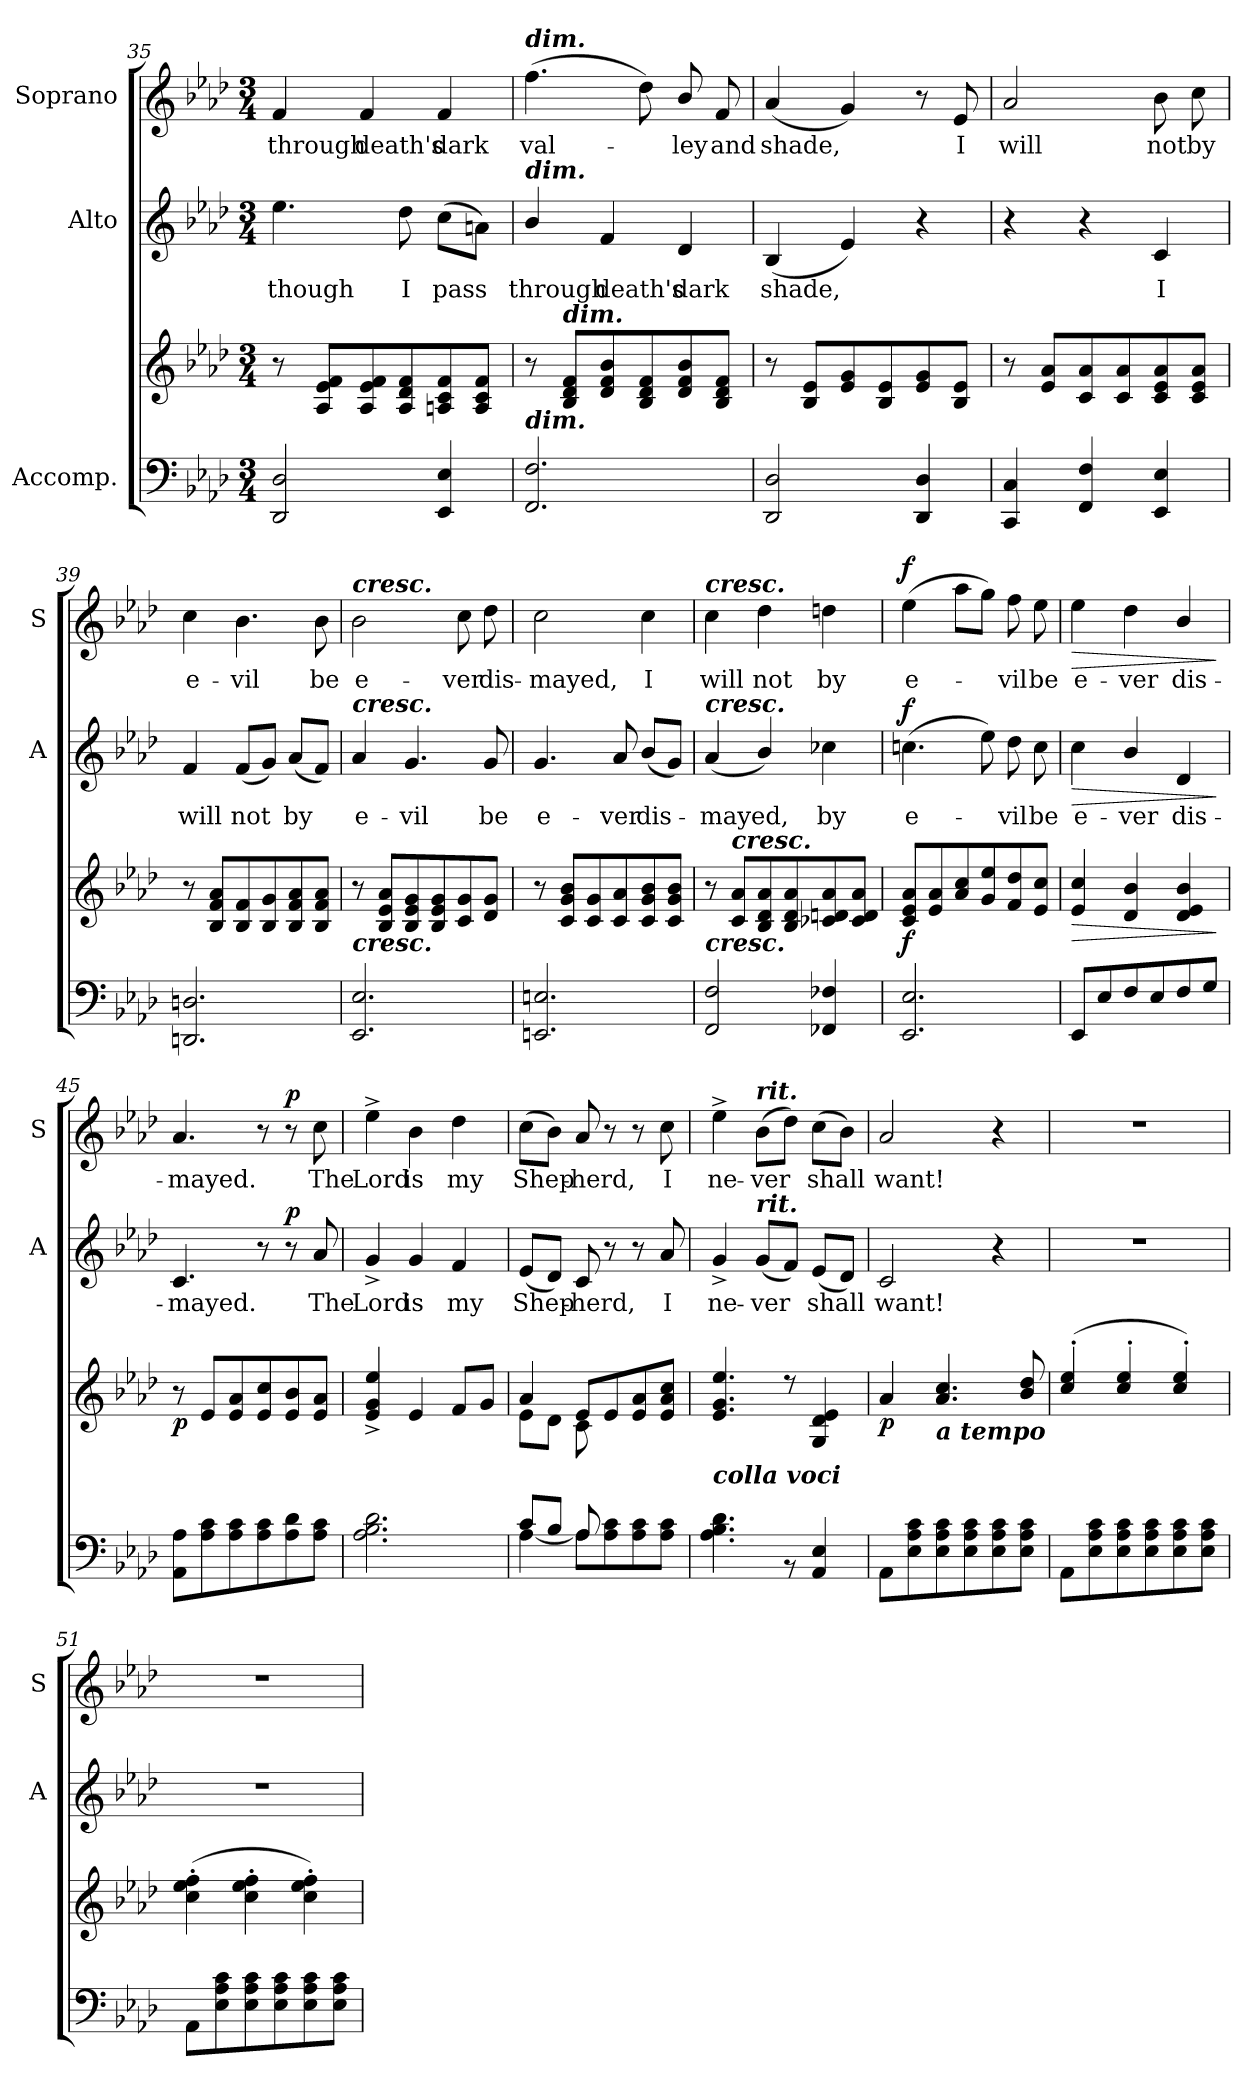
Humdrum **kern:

**kern	**kern	**dynam	**kern	**text	**dynam	**kern	**text	**dynam
*part3	*part3	*part3	*part2	*part2	*part2	*part1	*part1	*part1
*staff4	*staff3	*staff3/4	*staff2	*staff2	*staff2	*staff1	*staff1	*staff1
*I"Accomp.	*	*	*I"Alto	*	*	*I"Soprano	*	*
*	*	*	*I'A	*	*	*I'S	*	*
!!LO:LB:g=z
*clefF4	*clefG2	*	*clefG2	*	*	*clefG2	*	*
*k[b-e-a-d-]	*k[b-e-a-d-]	*	*k[b-e-a-d-]	*	*	*k[b-e-a-d-]	*	*
*A-:	*A-:	*	*A-:	*	*	*A-:	*	*
*M3/4	*M3/4	*	*M3/4	*	*	*M3/4	*	*
=35	=35	=35	=35	=35	=35	=35	=35	=35
!	!	!	!	!LO:LY:b	!	!	!LO:LY:b	!
2DD- 2D-	8r	.	4.ee-	though	.	4f	through	.
.	8A- 8e- 8fL	.	.	.	.	.	.	.
!	!	!	!	!	!	!	!LO:LY:b	!
.	8A- 8e- 8f	.	.	.	.	4f	death's	.
!	!	!	!	!LO:LY:b	!	!	!	!
.	8A- 8d- 8f	.	8dd-	I	.	.	.	.
!	!	!	!	!LO:LY:b	!	!	!LO:LY:b	!
4EE- 4E-	8An 8c 8f	.	(>8ccL	pass	.	4f	dark	.
.	8A 8c 8fJ	.	8anJ)	.	.	.	.	.
=36	=36	=36	=36	=36	=36	=36	=36	=36
!	!	!	!	!	!	!LO:TX:a:Bi:t=dim.	!	!
!	!	!	!LO:TX:a:Bi:t=dim.	!	!	!	!	!
!LO:TX:a:Bi:t=dim.	!	!	!	!	!	!	!	!
!	!	!	!	!LO:LY:b	!	!	!LO:LY:b	!
2.FF 2.F	8r	.	4b-/	through	.	(>4.ff	val-	.
!	!LO:TX:a:Bi:t=dim.	!	!	!	!	!	!	!
.	8B- 8d- 8fL	.	.	.	.	.	.	.
!	!	!	!	!LO:LY:b	!	!	!	!
.	8d- 8f 8b-	.	4f	death's	.	.	.	.
.	8B- 8d- 8f	.	.	.	.	8dd-)	.	.
!	!	!	!	!LO:LY:b	!	!	!LO:LY:b	!
.	8d- 8f 8b-	.	4d-	dark	.	8b-/	ley	.
!	!	!	!	!	!	!	!LO:LY:b	!
.	8B- 8d- 8fJ	.	.	.	.	8f	and	.
=37	=37	=37	=37	=37	=37	=37	=37	=37
!	!	!	!	!LO:LY:b	!	!	!LO:LY:b	!
2DD- 2D-	8r	.	(<4B-	shade,	.	(<4a-	shade,	.
.	8B- 8e-L	.	.	.	.	.	.	.
.	8e- 8g	.	4e-)	.	.	4g)	.	.
.	8B- 8e-	.	.	.	.	.	.	.
4DD- 4D-	8e- 8g	.	4r	.	.	8r	.	.
!	!	!	!	!	!	!	!LO:LY:b	!
.	8B- 8e-J	.	.	.	.	8e-	I	.
=38	=38	=38	=38	=38	=38	=38	=38	=38
!	!	!	!	!	!	!	!LO:LY:b	!
4CC 4C	8r	.	4r	.	.	2a-	will	.
.	8e- 8a-L	.	.	.	.	.	.	.
4FF 4F	8c 8a-	.	4r	.	.	.	.	.
.	8c 8a-	.	.	.	.	.	.	.
!	!	!	!	!LO:LY:b	!	!	!LO:LY:b	!
4EE- 4E-	8c 8e- 8a-	.	4c	I	.	8b-	not	.
!	!	!	!	!	!	!	!LO:LY:b	!
.	8c 8e- 8a-J	.	.	.	.	8cc	by	.
=39	=39	=39	=39	=39	=39	=39	=39	=39
!	!	!	!	!LO:LY:b	!	!	!LO:LY:b	!
2.DDn 2.Dn	8r	.	4f	will	.	4cc	e-	.
.	8B- 8f 8a-L	.	.	.	.	.	.	.
!	!	!	!	!LO:LY:b	!	!	!LO:LY:b	!
.	8B- 8f	.	(<8fL	not	.	4.b-	-vil	.
.	8B- 8g	.	8gJ)	.	.	.	.	.
!	!	!	!	!LO:LY:b	!	!	!	!
.	8B- 8f 8a-	.	(<8a-L	by	.	.	.	.
!	!	!	!	!	!	!	!LO:LY:b	!
.	8B- 8f 8a-J	.	8fJ)	.	.	8b-	be	.
!!LO:LB:g=z
=40	=40	=40	=40	=40	=40	=40	=40	=40
!	!	!	!	!	!	!LO:TX:a:Bi:t=cresc.	!	!
!	!	!	!LO:TX:a:Bi:t=cresc.	!	!	!	!	!
!	!LO:TX:b:Bi:t=cresc.	!	!	!	!	!	!	!
!	!	!	!	!LO:LY:b	!	!	!LO:LY:b	!
2.EE- 2.E-	8r	.	4a-	e-	.	2b-	e-	.
.	8B- 8e- 8a-L	.	.	.	.	.	.	.
!	!	!	!	!LO:LY:b	!	!	!	!
.	8B- 8e- 8g	.	4.g	-vil	.	.	.	.
.	8B- 8e- 8g	.	.	.	.	.	.	.
!	!	!	!	!	!	!	!LO:LY:b	!
.	8c 8g	.	.	.	.	8cc	-ver	.
!	!	!	!	!LO:LY:b	!	!	!LO:LY:b	!
.	8d- 8gJ	.	8g	be	.	8dd-	dis-	.
=41	=41	=41	=41	=41	=41	=41	=41	=41
!	!	!	!	!LO:LY:b	!	!	!LO:LY:b	!
2.EEn 2.En	8r	.	4.g	e-	.	2cc	-mayed,	.
.	8c 8g 8b-L	.	.	.	.	.	.	.
.	8c 8g	.	.	.	.	.	.	.
!	!	!	!	!LO:LY:b	!	!	!	!
.	8c 8a-	.	8a-	-ver	.	.	.	.
!	!	!	!	!LO:LY:b	!	!	!LO:LY:b	!
.	8c 8g 8b-	.	(<8b-L	dis-	.	4cc	I	.
.	8c 8g 8b-J	.	8gJ)	.	.	.	.	.
=42	=42	=42	=42	=42	=42	=42	=42	=42
!	!	!	!	!	!	!LO:TX:a:Bi:t=cresc.	!	!
!	!	!	!LO:TX:a:Bi:t=cresc.	!	!	!	!	!
!LO:TX:a:Bi:t=cresc.	!	!	!	!	!	!	!	!
!	!	!	!	!LO:LY:b	!	!	!LO:LY:b	!
2FF 2F	8r	.	(<4a-	mayed,	.	4cc	will	.
!	!LO:TX:a:Bi:t=cresc.	!	!	!	!	!	!	!
.	8c 8a-L	.	.	.	.	.	.	.
!	!	!	!	!	!	!	!LO:LY:b	!
.	8B- 8d- 8a-	.	4b-/)	.	.	4dd-	not	.
.	8B- 8d- 8a-	.	.	.	.	.	.	.
!	!	!	!	!LO:LY:b	!	!	!LO:LY:b	!
4FF-X 4F-X	8c-X 8dn 8a-	.	4cc-X	by	.	4ddn	by	.
.	8c- 8d 8a-J	.	.	.	.	.	.	.
=43	=43	=43	=43	=43	=43	=43	=43	=43
!	!	!LO:DY:b	!	!LO:LY:b	!LO:DY:b	!	!LO:LY:b	!LO:DY:b
2.EE- 2.E-	8c 8e- 8a-L	f	(>4.ccn	e-	f	(>4ee-	e-	f
.	8e- 8a-	.	.	.	.	.	.	.
.	8a- 8cc	.	.	.	.	8aa-L	.	.
.	8g 8ee-	.	8ee-)	.	.	8ggJ)	.	.
!	!	!	!	!LO:LY:b	!	!	!LO:LY:b	!
.	8f 8dd-	.	8dd-	vil	.	8ff	vil	.
!	!	!	!	!LO:LY:b	!	!	!LO:LY:b	!
.	8e- 8ccJ	.	8cc	be	.	8ee-	be	.
=44	=44	=44	=44	=44	=44	=44	=44	=44
!	!	!LO:HP:b	!	!LO:LY:b	!LO:HP:b	!	!LO:LY:b	!LO:HP:b
8EE-L	4e- 4cc	>	4cc	e-	>	4ee-	e-	>
8E-	.	.	.	.	.	.	.	.
!	!	!	!	!LO:LY:b	!	!	!LO:LY:b	!
8F	4d- 4b-	.	4b-/	-ver	.	4dd-	-ver	.
8E-	.	.	.	.	.	.	.	.
!	!	!	!	!LO:LY:b	!	!	!LO:LY:b	!
8F	4d- 4e- 4b-	.	4d-	dis-	.	4b-/	dis-	.
8GJ	.	.	.	.	.	.	.	.
.	.	]	.	.	]	.	.	]
=45	=45	=45	=45	=45	=45	=45	=45	=45
!	!	!LO:DY:b	!	!LO:LY:b	!	!	!LO:LY:b	!
8AA- 8A-L	8r	p	4.c	-mayed.	.	4.a-	-mayed.	.
8A- 8c	8e-L	.	.	.	.	.	.	.
8A- 8c	8e- 8a-	.	.	.	.	.	.	.
8A- 8c	8e- 8cc	.	8r	.	.	8r	.	.
!	!	!	!	!	!LO:DY:b	!	!	!LO:DY:b
8A- 8d-	8e- 8b-	.	8r	.	p	8r	.	p
!	!	!	!	!LO:LY:b	!	!	!LO:LY:b	!
8A- 8cJ	8e- 8a-J	.	8a-	The	.	8cc	The	.
=46	=46	=46	=46	=46	=46	=46	=46	=46
!	!	!	!	!LO:LY:b	!	!	!LO:LY:b	!
2.A- 2.B- 2.d-	4e-^ 4g^ 4ee-^	.	4g^	Lord	.	4ee-^	Lord	.
!	!	!	!	!LO:LY:b	!	!	!LO:LY:b	!
.	4e-	.	4g	is	.	4b-	is	.
!	!	!	!	!LO:LY:b	!	!	!LO:LY:b	!
.	8fL	.	4f	my	.	4dd-	my	.
.	8gJ	.	.	.	.	.	.	.
!!LO:LB:g=z
=47	=47	=47	=47	=47	=47	=47	=47	=47
*^	*^	*	*	*	*	*	*	*
!	!	!	!	!	!	!LO:LY:b	!	!	!LO:LY:b	!
8c/L	[4A-\	4a-	8e-\L	.	(<8e-L	Shep-	.	(>8ccL	Shep-	.
8B-/J	.	.	8d-\J	.	8d-J)	.	.	8b-J)	.	.
!	!	!	!	!	!	!LO:LY:b	!	!	!LO:LY:b	!
8A-/	8A-\L]	8e-L	8c\	.	8c	herd,	.	8a-	herd,	.
8ryy	8A-\ 8c\	8e-	8ryy	.	8r	.	.	8r	.	.
4ryy	8A-\ 8c\	8e- 8a-	4ryy	.	8r	.	.	8r	.	.
!	!	!	!	!	!	!LO:LY:b	!	!	!LO:LY:b	!
.	8A-\ 8c\J	8e- 8a- 8ccJ	.	.	8a-	I	.	8cc	I	.
=48	=48	=48	=48	=48	=48	=48	=48	=48	=48	=48
!LO:TX:a:Bi:t=colla voci	!	!	!	!	!	!	!	!	!	!
!LO:N:vis=1	!	!	!LO:N:vis=1	!	!	!LO:LY:b	!	!	!LO:LY:b	!
2.ryy	4.A-\ 4.B-\ 4.d-\	4.e- 4.g 4.ee-	2.ryy	.	4g^	ne-	.	4ee-^	ne-	.
!	!	!	!	!	!	!	!	!LO:TX:a:Bi:t=rit.	!	!
!	!	!	!	!	!LO:TX:a:Bi:t=rit.	!	!	!	!	!
!	!	!	!	!	!	!LO:LY:b	!	!	!LO:LY:b	!
.	.	.	.	.	(<8gL	-ver	.	(>8b-L	-ver	.
.	8r	8r	.	.	8fJ)	.	.	8dd-J)	.	.
!	!	!	!	!	!	!LO:LY:b	!	!	!LO:LY:b	!
.	4AA-/ 4E-/	4G 4d- 4e-	.	.	(<8e-L	shall	.	(>8ccL	shall	.
.	.	.	.	.	8d-J)	.	.	8b-J)	.	.
=49	=49	=49	=49	=49	=49	=49	=49	=49	=49	=49
!LO:N:vis=1	!	!	!LO:N:vis=1	!LO:DY:b	!	!LO:LY:b	!	!	!LO:LY:b	!
2.ryy	8AA-\L	4a-	2.ryy	p	2c	want!	.	2a-	want!	.
.	8E-\ 8A-\ 8c\	.	.	.	.	.	.	.	.	.
!	!	!LO:TX:b:Bi:t=a tempo	!	!	!	!	!	!	!	!
.	8E-\ 8A-\ 8c\	4.a- 4.cc	.	.	.	.	.	.	.	.
.	8E-\ 8A-\ 8c\	.	.	.	.	.	.	.	.	.
.	8E-\ 8A-\ 8c\	.	.	.	4r	.	.	4r	.	.
.	8E-\ 8A-\ 8c\J	8b- 8dd-	.	.	.	.	.	.	.	.
=50	=50	=50	=50	=50	=50	=50	=50	=50	=50	=50
!	!	!	!	!	!LO:N:vis=1	!	!	!LO:N:vis=1	!	!
2.ryy	8AA-\L	(<4cc' 4ee-'	2.ryy	.	2.r	.	.	2.r	.	.
.	8E-\ 8A-\ 8c\	.	.	.	.	.	.	.	.	.
.	8E-\ 8A-\ 8c\	4cc' 4ee-'	.	.	.	.	.	.	.	.
.	8E-\ 8A-\ 8c\	.	.	.	.	.	.	.	.	.
.	8E-\ 8A-\ 8c\	4cc' 4ee-')	.	.	.	.	.	.	.	.
.	8E-\ 8A-\ 8c\J	.	.	.	.	.	.	.	.	.
=51	=51	=51	=51	=51	=51	=51	=51	=51	=51	=51
!	!LO:N:vis=1	!	!	!LO:HP:b	!LO:N:vis=1	!	!	!LO:N:vis=1	!	!
8AA-L	2.ryy	(<4cc' 4ee-' 4ff'	2.ryy	<	2.r	.	.	2.r	.	.
8E- 8A- 8c	.	.	.	.	.	.	.	.	.	.
8E- 8A- 8c	.	4cc' 4ee-' 4ff'	.	.	.	.	.	.	.	.
8E- 8A- 8c	.	.	.	.	.	.	.	.	.	.
8E- 8A- 8c	.	4cc' 4ee-' 4ff')	.	.	.	.	.	.	.	.
8E- 8A- 8cJ	.	.	.	.	.	.	.	.	.	.
*v	*v	*	*	*	*	*	*	*	*	*
*	*v	*v	*	*	*	*	*	*	*
.	.	[	.	.	.	.	.	.
=	=	=	=	=	=	=	=	=
*-	*-	*-	*-	*-	*-	*-	*-	*-
